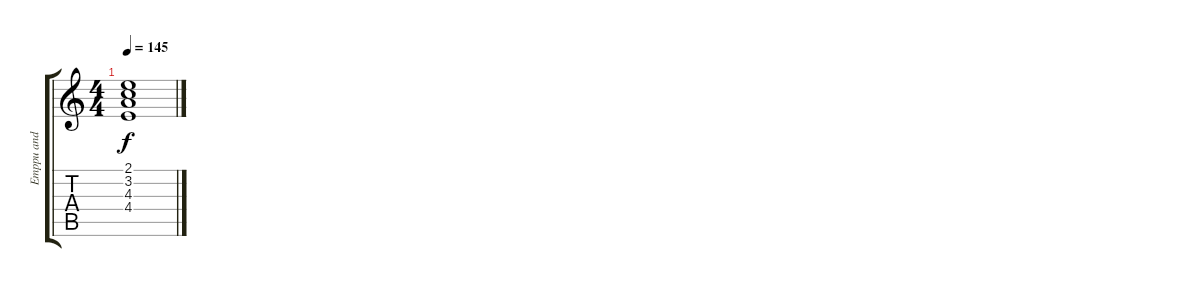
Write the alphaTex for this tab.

\track ("Emppu and his guitar" "Emppu and ") {instrument distortionguitar}
\staff {score tabs}
\tuning (D4 A3 F3 C3 G2 D2) {hide}
\ts (4 4)
\tempo 145
\clef g2
\ks c
(2.1{t} 3.2{t} 4.3{t} 4.4{t}).1{dy f}
